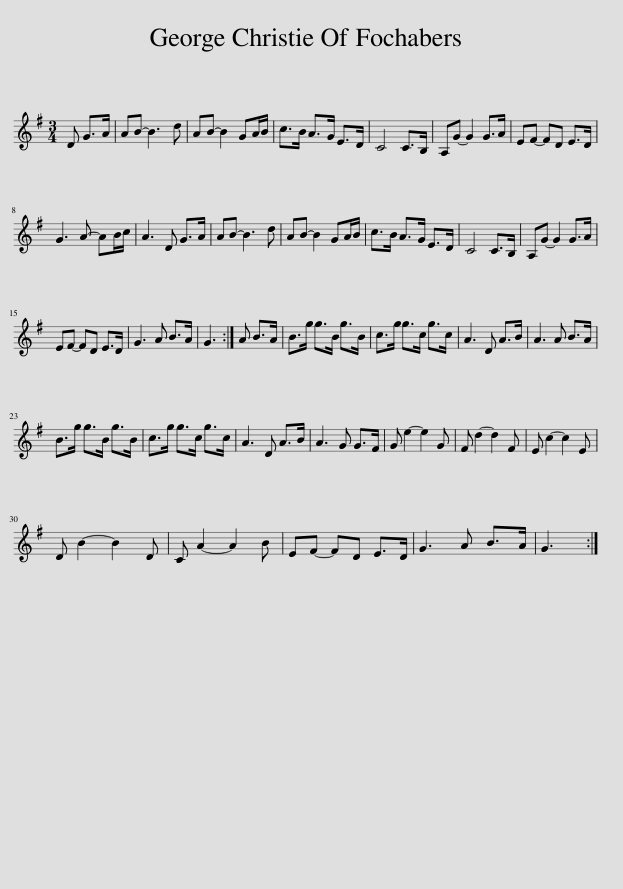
X:1
L:1/8
M:3/4
I:linebreak $
K:G
V:1 treble
V:1
 D G>A | AB- B3 d | AB- B2 GA/B/ | c>B A>G E>D | C4 C>B, | %5
 A,G- G2 G>A | EF- FD E>D |$ G3 A- AB/c/ | A3 D G>A | AB- B3 d | %10
 AB- B2 GA/B/ | c>B A>G E>D | C4 C>B, | A,G- G2 G>A |$ EF- FD E>D | %15
 G3 A B>A | G3 :| A B>A | B>g g>B g>B | c>g g>c g>c | %20
 A3 D A>B | A3 A B>A |$ B>g g>B g>B | c>g g>c g>c | A3 D A>B | %25
 A3 G G>F | G e2- e2 G | F d2- d2 F | E c2- c2 E |$ D B2- B2 D | %30
 C A2- A2 B | EF- FD E>D | G3 A B>A | G3 :| %34
